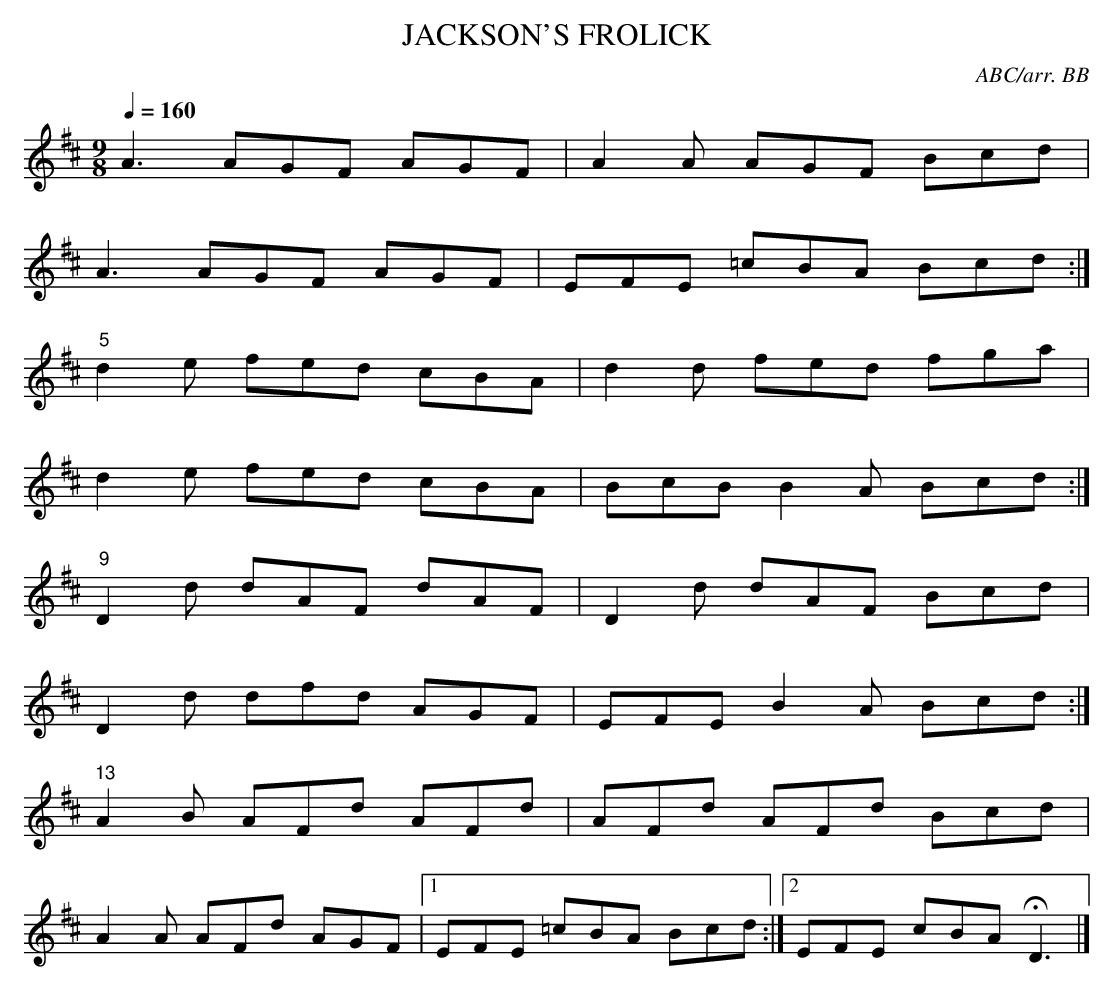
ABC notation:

X:1
T:JACKSON'S FROLICK
C:ABC/arr. BB
L:1/8
M:9/8
Q:1/4=160
K:D
A3 AGF AGF|A2A AGF Bcd|
A3 AGF AGF|EFE =cBA Bcd :|
"5"d2e fed cBA|d2d fed fga|
d2e fed cBA|BcB B2A Bcd :|
"9"D2d dAF dAF|D2d dAF Bcd|
D2d dfd AGF|EFE B2A Bcd :|
"13"A2B AFd AFd|AFd AFd Bcd|
A2A AFd AGF|1 EFE =cBA Bcd :|\
[2 EFE cBA HD3|]
